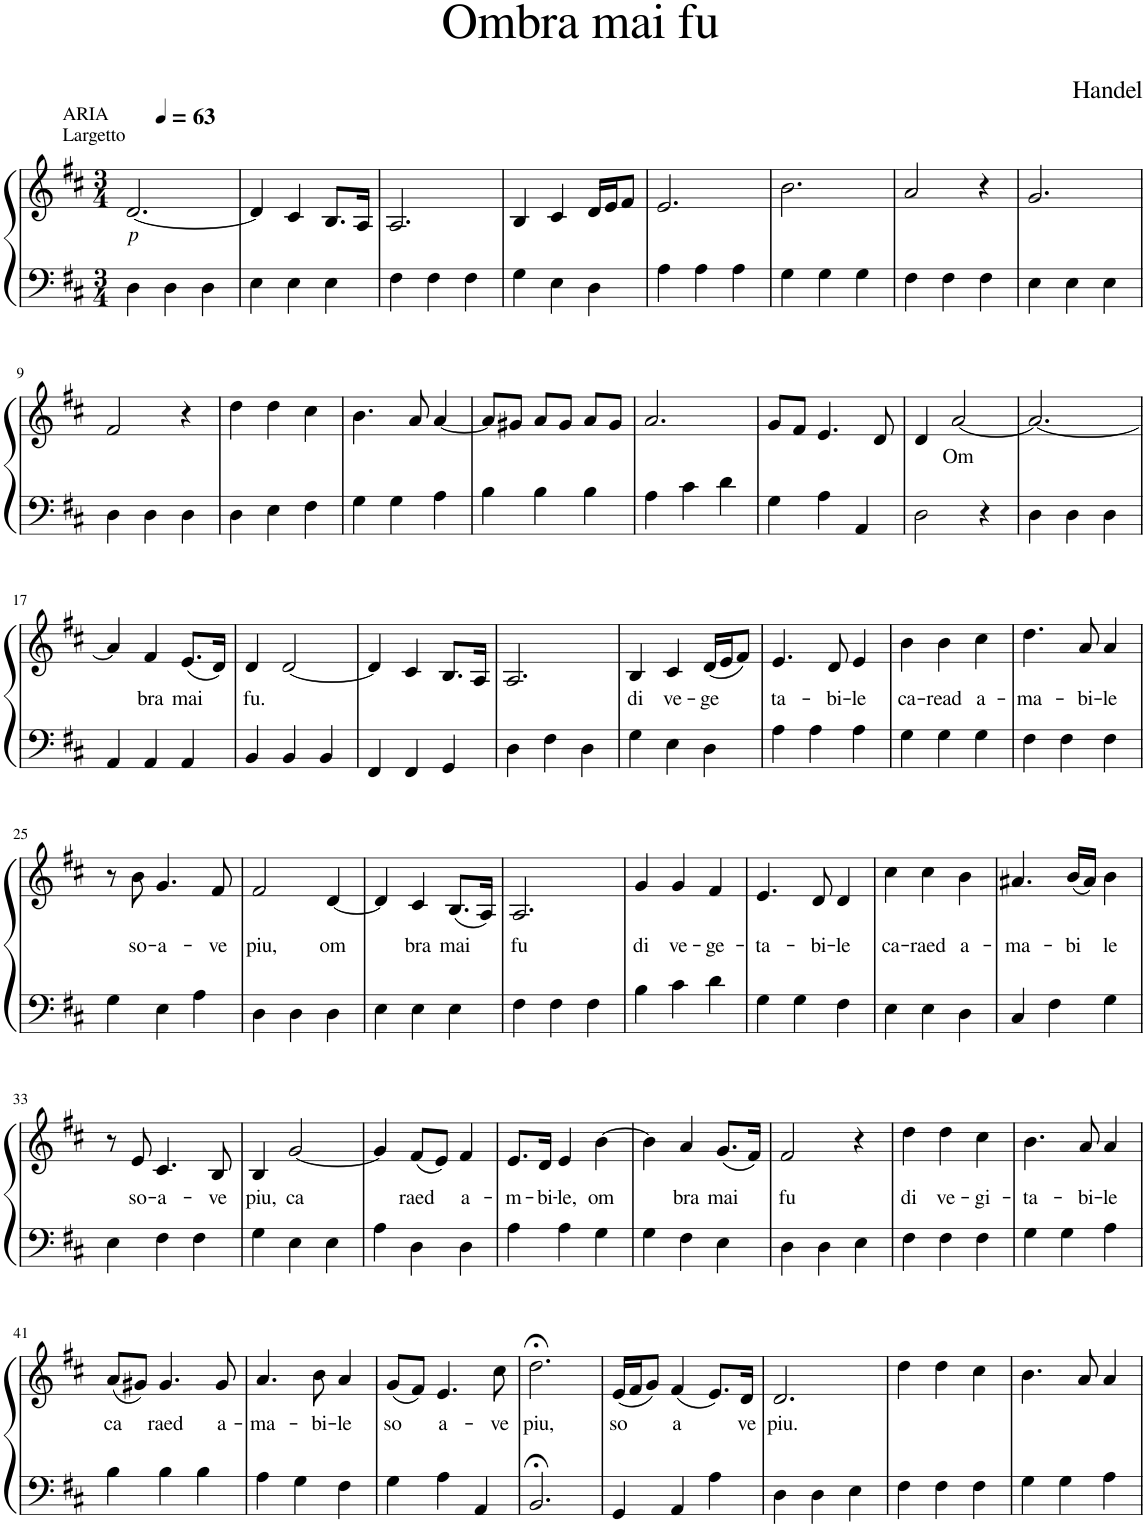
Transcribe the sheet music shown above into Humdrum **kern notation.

**kern	**kern	**text
*part1	*part1	*part1
*staff2	*staff1	*staff1
*I"Piano	*	*
*I'Pno.	*	*
*clefF4	*clefG2	*
*k[f#c#]	*k[f#c#]	*
*M3/4	*M3/4	*
*MM63	*MM63	*
=1	=1	=1
!	!LO:TX:a:t=ARIA	!
!	!LO:TX:a:t=Largetto	!
!	!LO:TX:b:i:t=p	!
4D\	[2.d/	.
4D\	.	.
4D\	.	.
=2	=2	=2
4E\	4d/]	.
4E\	4c#/	.
4E\	8.B/L	.
.	16A/Jk	.
=3	=3	=3
4F#\	2.A/	.
4F#\	.	.
4F#\	.	.
=4	=4	=4
4G\	4B/	.
4E\	4c#/	.
4D\	16d/LL	.
.	16e/J	.
.	8f#/J	.
=5	=5	=5
4A\	2.e/	.
4A\	.	.
4A\	.	.
=6	=6	=6
4G\	2.b\	.
4G\	.	.
4G\	.	.
=7	=7	=7
4F#\	2a/	.
4F#\	.	.
4F#\	4r	.
=8	=8	=8
4E\	2.g/	.
4E\	.	.
4E\	.	.
!!LO:LB:g=z
=9	=9	=9
4D\	2f#/	.
4D\	.	.
4D\	4r	.
=10	=10	=10
4D\	4dd\	.
4E\	4dd\	.
4F#\	4cc#\	.
=11	=11	=11
4G\	4.b\	.
4G\	.	.
.	8a/	.
4A\	[4a/	.
=12	=12	=12
4B\	8a/L]	.
.	8g#X/J	.
4B\	8a/L	.
.	8g#/J	.
4B\	8a/L	.
.	8g#/J	.
=13	=13	=13
4A\	2.a/	.
4c#\	.	.
4d\	.	.
=14	=14	=14
4G\	8g/L	.
.	8f#/J	.
4A\	4.e/	.
4AA/	.	.
.	8d/	.
=15	=15	=15
2D\	4d/	.
!	!	!LO:LY:b
.	[2a/	Om
4r	.	.
=16	=16	=16
4D\	2.a/_	.
4D\	.	.
4D\	.	.
!!LO:LB:g=z
=17	=17	=17
4AA/	4a/]	.
!	!	!LO:LY:b
4AA/	4f#/	bra
!	!	!LO:LY:b
4AA/	(8.e/L	mai
.	16d/Jk)	.
=18	=18	=18
!	!	!LO:LY:b
4BB/	4d/	fu.
4BB/	[2d/	.
4BB/	.	.
=19	=19	=19
4FF#/	4d/]	.
4FF#/	4c#/	.
4GG/	8.B/L	.
.	16A/Jk	.
=20	=20	=20
4D\	2.A/	.
4F#\	.	.
4D\	.	.
=21	=21	=21
!	!	!LO:LY:b
4G\	4B/	di
!	!	!LO:LY:b
4E\	4c#/	ve-
!	!	!LO:LY:b
4D\	(16d/LL	-ge
.	16e/J	.
.	8f#/J)	.
=22	=22	=22
!	!	!LO:LY:b
4A\	4.e/	ta-
4A\	.	.
!	!	!LO:LY:b
.	8d/	-bi-
!	!	!LO:LY:b
4A\	4e/	-le
=23	=23	=23
!	!	!LO:LY:b
4G\	4b\	ca-
!	!	!LO:LY:b
4G\	4b\	-read
!	!	!LO:LY:b
4G\	4cc#\	a-
=24	=24	=24
!	!	!LO:LY:b
4F#\	4.dd\	-ma-
4F#\	.	.
!	!	!LO:LY:b
.	8a/	-bi-
!	!	!LO:LY:b
4F#\	4a/	-le
!!LO:LB:g=z
=25	=25	=25
4G\	8r	.
!	!	!LO:LY:b
.	8b\	so-
!	!	!LO:LY:b
4E\	4.g/	-a-
4A\	.	.
!	!	!LO:LY:b
.	8f#/	-ve
=26	=26	=26
!	!	!LO:LY:b
4D\	2f#/	piu,
4D\	.	.
!	!	!LO:LY:b
4D\	[4d/	om
=27	=27	=27
4E\	4d/]	.
!	!	!LO:LY:b
4E\	4c#/	bra
!	!	!LO:LY:b
4E\	(8.B/L	mai
.	16A/Jk)	.
=28	=28	=28
!	!	!LO:LY:b
4F#\	2.A/	fu
4F#\	.	.
4F#\	.	.
=29	=29	=29
!	!	!LO:LY:b
4B\	4g/	di
!	!	!LO:LY:b
4c#\	4g/	ve-
!	!	!LO:LY:b
4d\	4f#/	-ge-
=30	=30	=30
!	!	!LO:LY:b
4G\	4.e/	-ta-
4G\	.	.
!	!	!LO:LY:b
.	8d/	-bi-
!	!	!LO:LY:b
4F#\	4d/	-le
=31	=31	=31
!	!	!LO:LY:b
4E\	4cc#\	ca-
!	!	!LO:LY:b
4E\	4cc#\	-raed
!	!	!LO:LY:b
4D\	4b\	a-
=32	=32	=32
!	!	!LO:LY:b
4C#/	4.a#X/	-ma-
4F#\	.	.
!	!	!LO:LY:b
.	(16b/LL	-bi
.	16a#/JJ)	.
!	!	!LO:LY:b
4G\	4b\	le
!!LO:LB:g=z
=33	=33	=33
4E\	8r	.
!	!	!LO:LY:b
.	8e/	so-
!	!	!LO:LY:b
4F#\	4.c#/	-a-
4F#\	.	.
!	!	!LO:LY:b
.	8B/	-ve
=34	=34	=34
!	!	!LO:LY:b
4G\	4B/	piu,
!	!	!LO:LY:b
4E\	[2g/	ca
4E\	.	.
=35	=35	=35
4A\	4g/]	.
!	!	!LO:LY:b
4D\	(8f#/L	raed
.	8e/J)	.
!	!	!LO:LY:b
4D\	4f#/	a-
=36	=36	=36
!	!	!LO:LY:b
4A\	8.e/L	-m-
!	!	!LO:LY:b
.	16d/Jk	-bi-
!	!	!LO:LY:b
4A\	4e/	-le,
!	!	!LO:LY:b
4G\	[4b\	om
=37	=37	=37
4G\	4b\]	.
!	!	!LO:LY:b
4F#\	4a/	bra
!	!	!LO:LY:b
4E\	(8.g/L	mai
.	16f#/Jk)	.
=38	=38	=38
!	!	!LO:LY:b
4D\	2f#/	fu
4D\	.	.
4E\	4r	.
=39	=39	=39
!	!	!LO:LY:b
4F#\	4dd\	di
!	!	!LO:LY:b
4F#\	4dd\	ve-
!	!	!LO:LY:b
4F#\	4cc#\	-gi-
=40	=40	=40
!	!	!LO:LY:b
4G\	4.b\	-ta-
4G\	.	.
!	!	!LO:LY:b
.	8a/	-bi-
!	!	!LO:LY:b
4A\	4a/	-le
!!LO:LB:g=z
=41	=41	=41
!	!	!LO:LY:b
4B\	(8a/L	ca
.	8g#X/J)	.
!	!	!LO:LY:b
4B\	4.g#/	raed
4B\	.	.
!	!	!LO:LY:b
.	8g#/	a-
=42	=42	=42
!	!	!LO:LY:b
4A\	4.a/	-ma-
4G\	.	.
!	!	!LO:LY:b
.	8b\	-bi-
!	!	!LO:LY:b
4F#\	4a/	-le
=43	=43	=43
!	!	!LO:LY:b
4G\	(8g/L	so
.	8f#/J)	.
!	!	!LO:LY:b
4A\	4.e/	a-
4AA/	.	.
!	!	!LO:LY:b
.	8cc#\	-ve
=44	=44	=44
!	!	!LO:LY:b
2.BB;</	2.dd;<\	piu,
=45	=45	=45
!	!	!LO:LY:b
4GG/	(16e/LL	so
.	16f#/J	.
.	8g/J)	.
!	!	!LO:LY:b
4AA/	(4f#/	a
4A\	8.e/L)	.
!	!	!LO:LY:b
.	16d/Jk	ve
=46	=46	=46
!	!	!LO:LY:b
4D\	2.d/	piu.
4D\	.	.
4E\	.	.
=47	=47	=47
4F#\	4dd\	.
4F#\	4dd\	.
4F#\	4cc#\	.
=48	=48	=48
4G\	4.b\	.
4G\	.	.
.	8a/	.
4A\	4a/	.
=	=	=
*-	*-	*-
